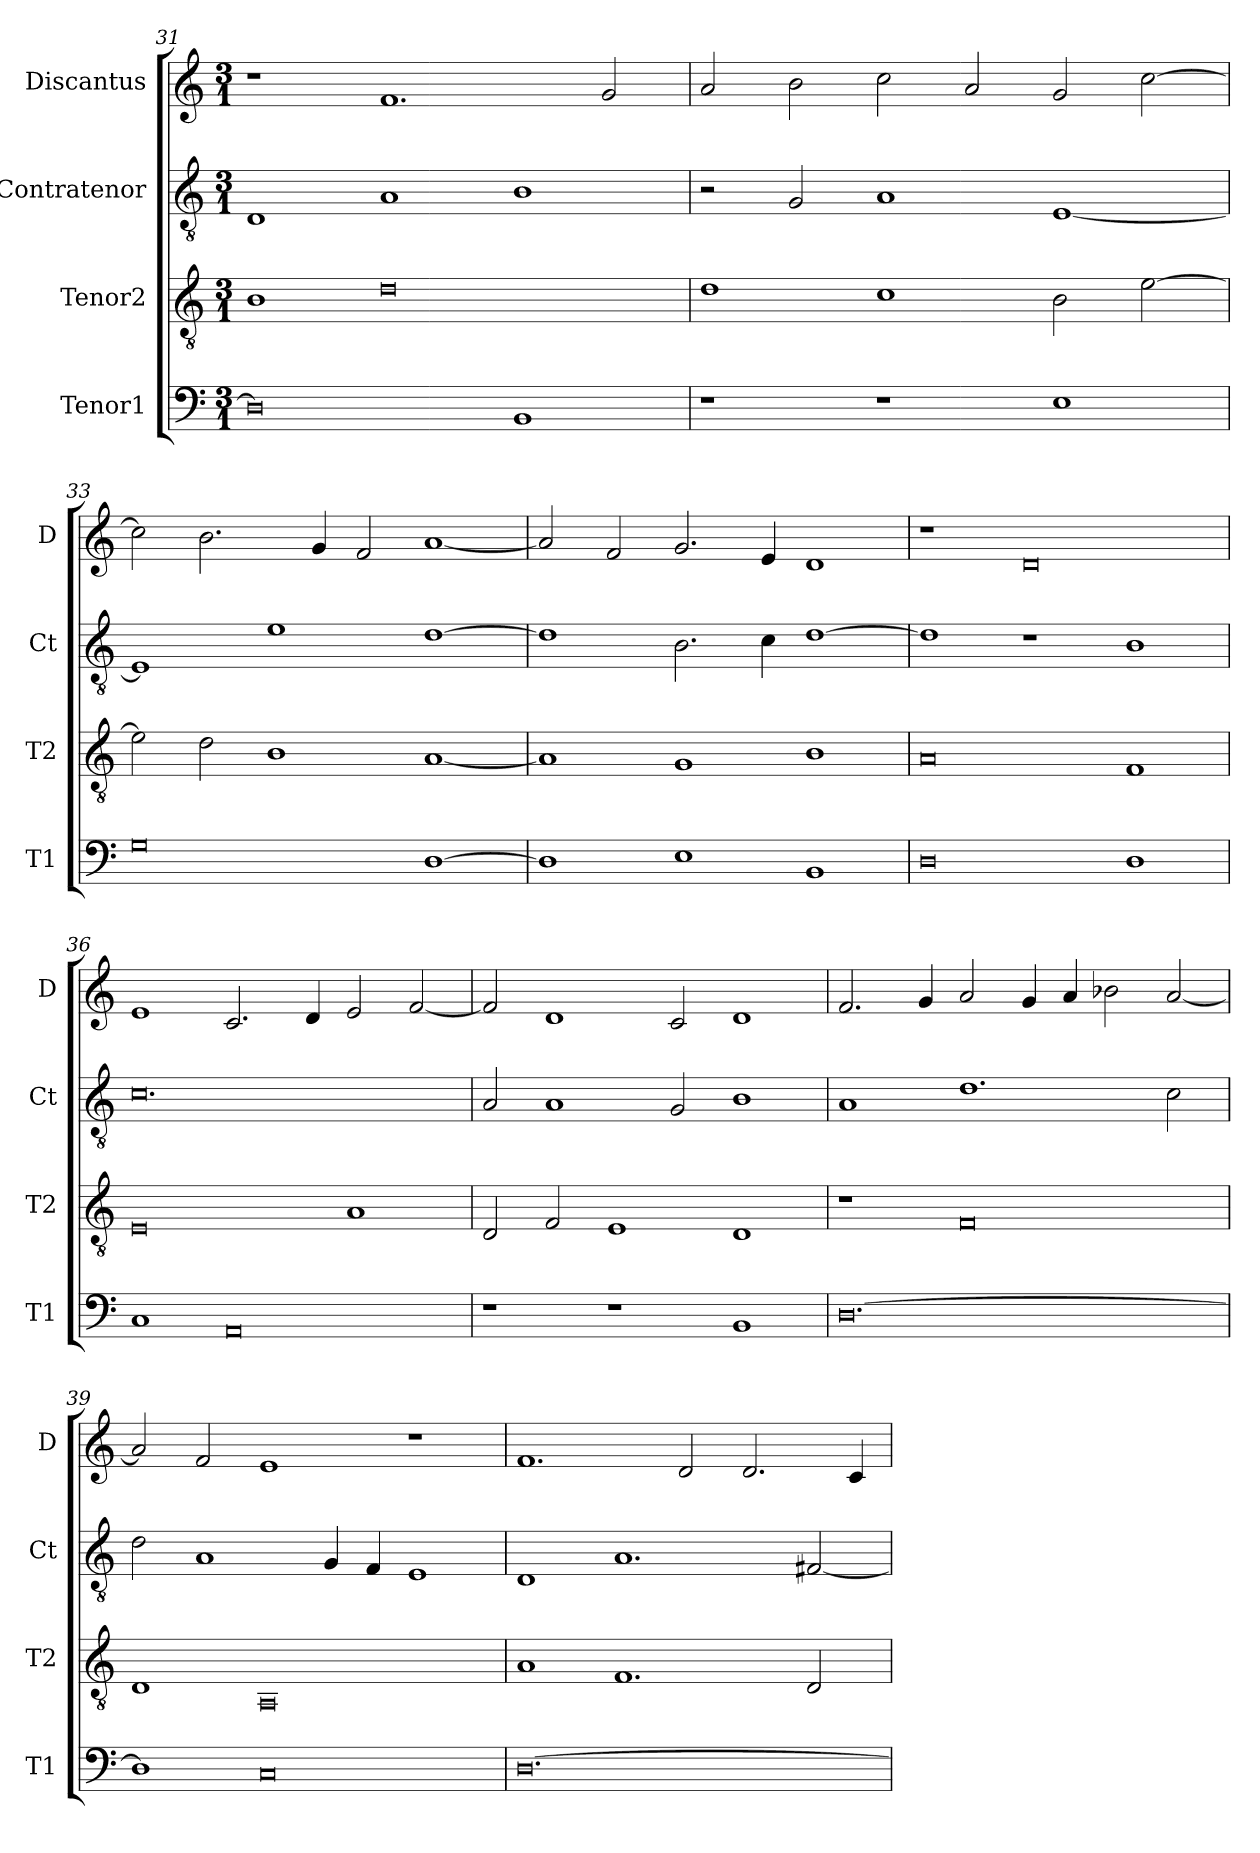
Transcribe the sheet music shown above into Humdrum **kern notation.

**kern	**kern	**kern	**kern
*part4	*part3	*part2	*part1
*staff4	*staff3	*staff2	*staff1
*I"Tenor1	*I"Tenor2	*I"Contratenor	*I"Discantus
*I'T1	*I'T2	*I'Ct	*I'D
*clefF4	*clefGv2	*clefGv2	*clefG2
*	*k[]	*k[]	*k[]
*M3/1	*M3/1	*M3/1	*M3/1
=31	=31	=31	=31
0D]	1B	1D	1r
.	0d	1A	1.f
1BB	.	1B	.
.	.	.	2g/
=32	=32	=32	=32
1r	1d	2r	2a/
.	.	2G/	2b\
1r	1c	1A	2cc\
.	.	.	2a/
1E	2B\	[1E	2g/
.	[2e\	.	[2cc\
=33	=33	=33	=33
0G	2e\]	1E]	2cc\]
.	2d\	.	2.b\
.	1B	1e	.
.	.	.	4g/
.	.	.	2f/
[1D	[1A	[1d	[1a
=34	=34	=34	=34
1D]	1A]	1d]	2a/]
.	.	.	2f/
1E	1G	2.B\	2.g/
.	.	4c\	4e/
1BB	1B	[1d	1d
=35	=35	=35	=35
0D	0A	1d]	1r
.	.	1r	0d
1D	1F	1B	.
=36	=36	=36	=36
1C	0E	0.c	1e
0AA	.	.	2.c/
.	.	.	4d/
.	1A	.	2e/
.	.	.	[2f/
=37	=37	=37	=37
1r	2D/	2A/	2f/]
.	2F/	1A	1d
1r	1E	.	.
.	.	2G/	2c/
1BB	1D	1B	1d
=38	=38	=38	=38
[0.D	1r	1A	2.f/
.	.	.	4g/
.	0F	1.d	2a/
.	.	.	4g/
.	.	.	4a/
.	.	.	2b-X\
.	.	2c\	[2a/
=39	=39	=39	=39
1D]	1D	2d\	2a/]
.	.	1A	2f/
0C	0AA	.	1e
.	.	4G/	.
.	.	4F/	.
.	.	1E	1r
=40	=40	=40	=40
[0.D	1A	1D	1.f
.	1.F	1.A	.
.	.	.	2d/
.	.	.	2.d/
.	2D/	[2F#X/	.
.	.	.	4c/
=	=	=	=
*-	*-	*-	*-
